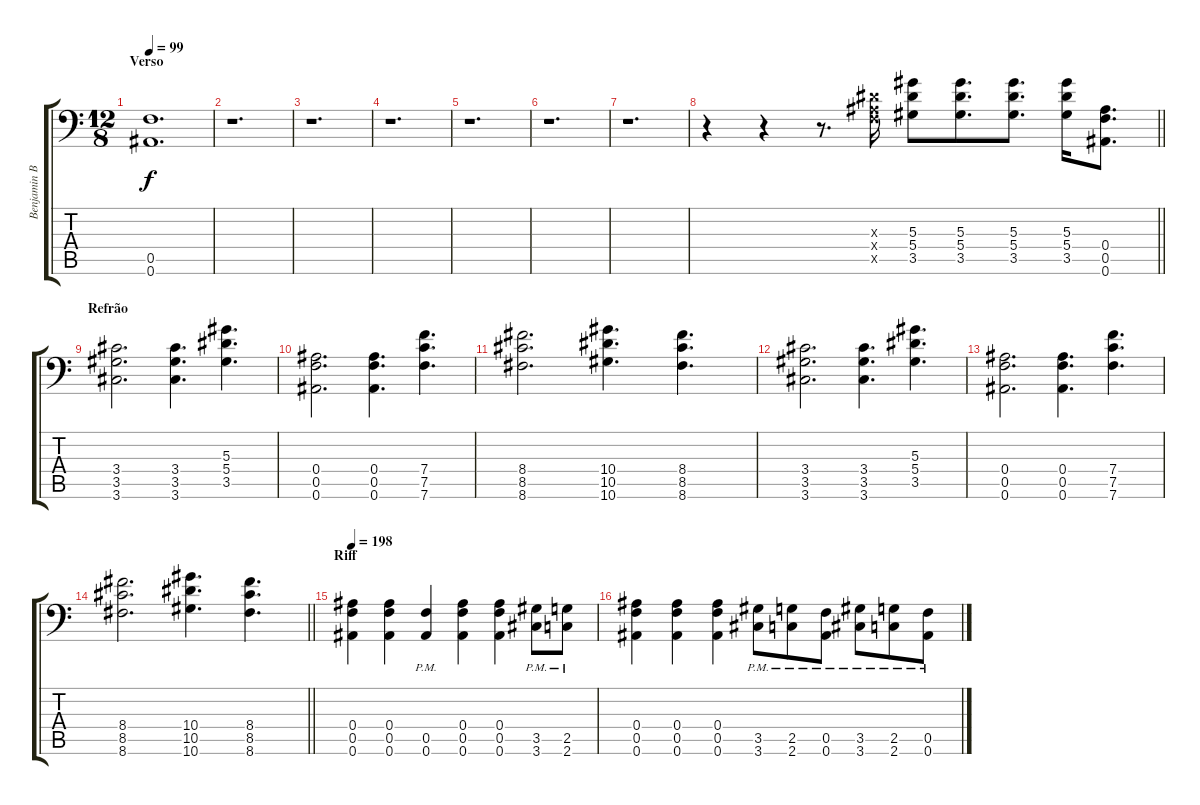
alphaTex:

\track ("Benjamin Burnley" "Benjamin B") {instrument distortionguitar}
\staff {score tabs}
\tuning (C4 G3 Eb3 Bb2 F2 Bb1) {hide}
\ts (12 8)
\section ("" "Verso")
\tempo 99
\clef f4
\ks c
(0.5 0.6).1{d dy f} |
r.1{d} |
r.1{d} |
r.1{d} |
r.1{d} |
r.1{d} |
r.1{d} |
\barLineRight lightlight
r.4 r.4 r.8{d} (0.3{x} 0.4{x} 0.5{x}).16 (5.3 5.4 3.5).8 (5.3 5.4 3.5).8{d} (5.3 5.4 3.5).8{d} (5.3 5.4 3.5).16 (0.4 0.5 0.6).8{d} |
\section ("" "Refrão")
(3.4 3.5 3.6).2{d} (3.4 3.5 3.6).4{d} (5.3 5.4 3.5).4{d} |
(0.4 0.5 0.6).2{d} (0.4 0.5 0.6).4{d} (7.4 7.5 7.6).4{d} |
(8.4 8.5 8.6).2{d} (10.4 10.5 10.6).4{d} (8.4 8.5 8.6).4{d} |
(3.4 3.5 3.6).2{d} (3.4 3.5 3.6).4{d} (5.3 5.4 3.5).4{d} |
(0.4 0.5 0.6).2{d} (0.4 0.5 0.6).4{d} (7.4 7.5 7.6).4{d} |
\barLineRight lightlight
(8.4 8.5 8.6).2{d} (10.4 10.5 10.6).4{d} (8.4 8.5 8.6).4{d} |
\section ("" "Riff")
\tempo 198
(0.4 0.5 0.6).4 (0.4 0.5 0.6).4 (0.5{pm} 0.6{pm}).4 (0.4 0.5 0.6).4 (0.4 0.5 0.6).4 (3.5{pm} 3.6{pm}).8 (2.5{pm} 2.6{pm}).8 |
(0.4 0.5 0.6).4 (0.4 0.5 0.6).4 (0.4 0.5 0.6).4 (3.5{pm} 3.6{pm}).8 (2.5{pm} 2.6{pm}).8 (0.5{pm} 0.6{pm}).8 (3.5{pm} 3.6{pm}).8 (2.5{pm} 2.6{pm}).8 (0.5{pm} 0.6{pm}).8
